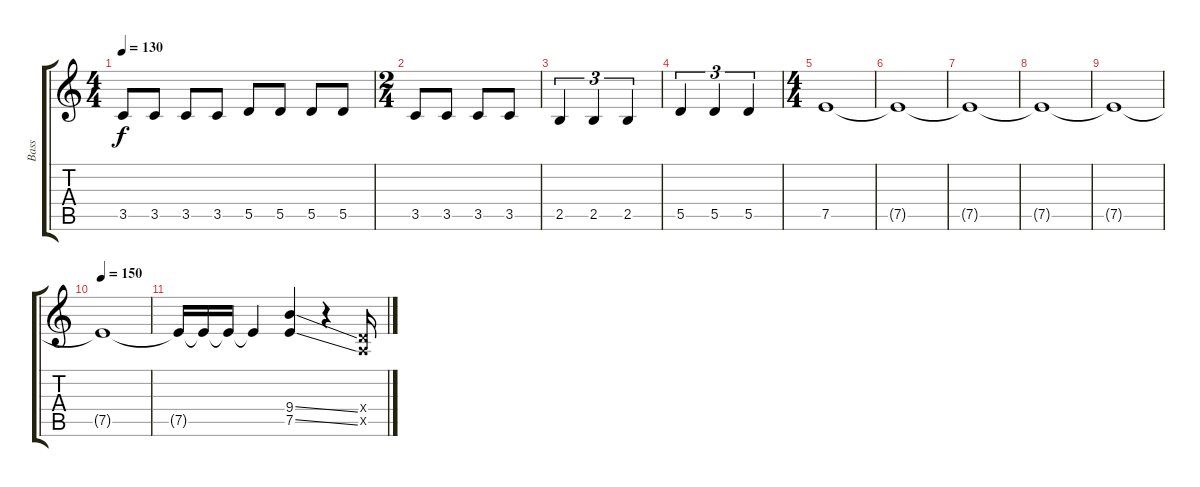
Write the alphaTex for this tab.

\track ("Bass" "Bass") {instrument electricbassfinger}
\staff {score tabs}
\tuning (E4 B3 G3 D3 A2 E2) {hide}
\ts (4 4)
\tempo 130
\clef g2
\ks c
3.5.8{dy f} 3.5.8 3.5.8 3.5.8 5.5.8 5.5.8 5.5.8 5.5.8 |
\ts (2 4)
3.5.8 3.5.8 3.5.8 3.5.8 |
2.5.4{tu (3 2)} 2.5.4{tu (3 2)} 2.5.4{tu (3 2)} |
5.5.4{tu (3 2)} 5.5.4{tu (3 2)} 5.5.4{tu (3 2)} |
\ts (4 4)
7.5.1 |
7.5{t}.1 |
7.5{t}.1 |
7.5{t}.1 |
7.5{t}.1 |
\tempo 150
7.5{t}.1 |
7.5{t}.16 7.5{t}.16 7.5{t}.16 7.5{t}.4 (9.4{ss} 7.5{ss}).4 r.4 (0.4{x} 0.5{x}).16
